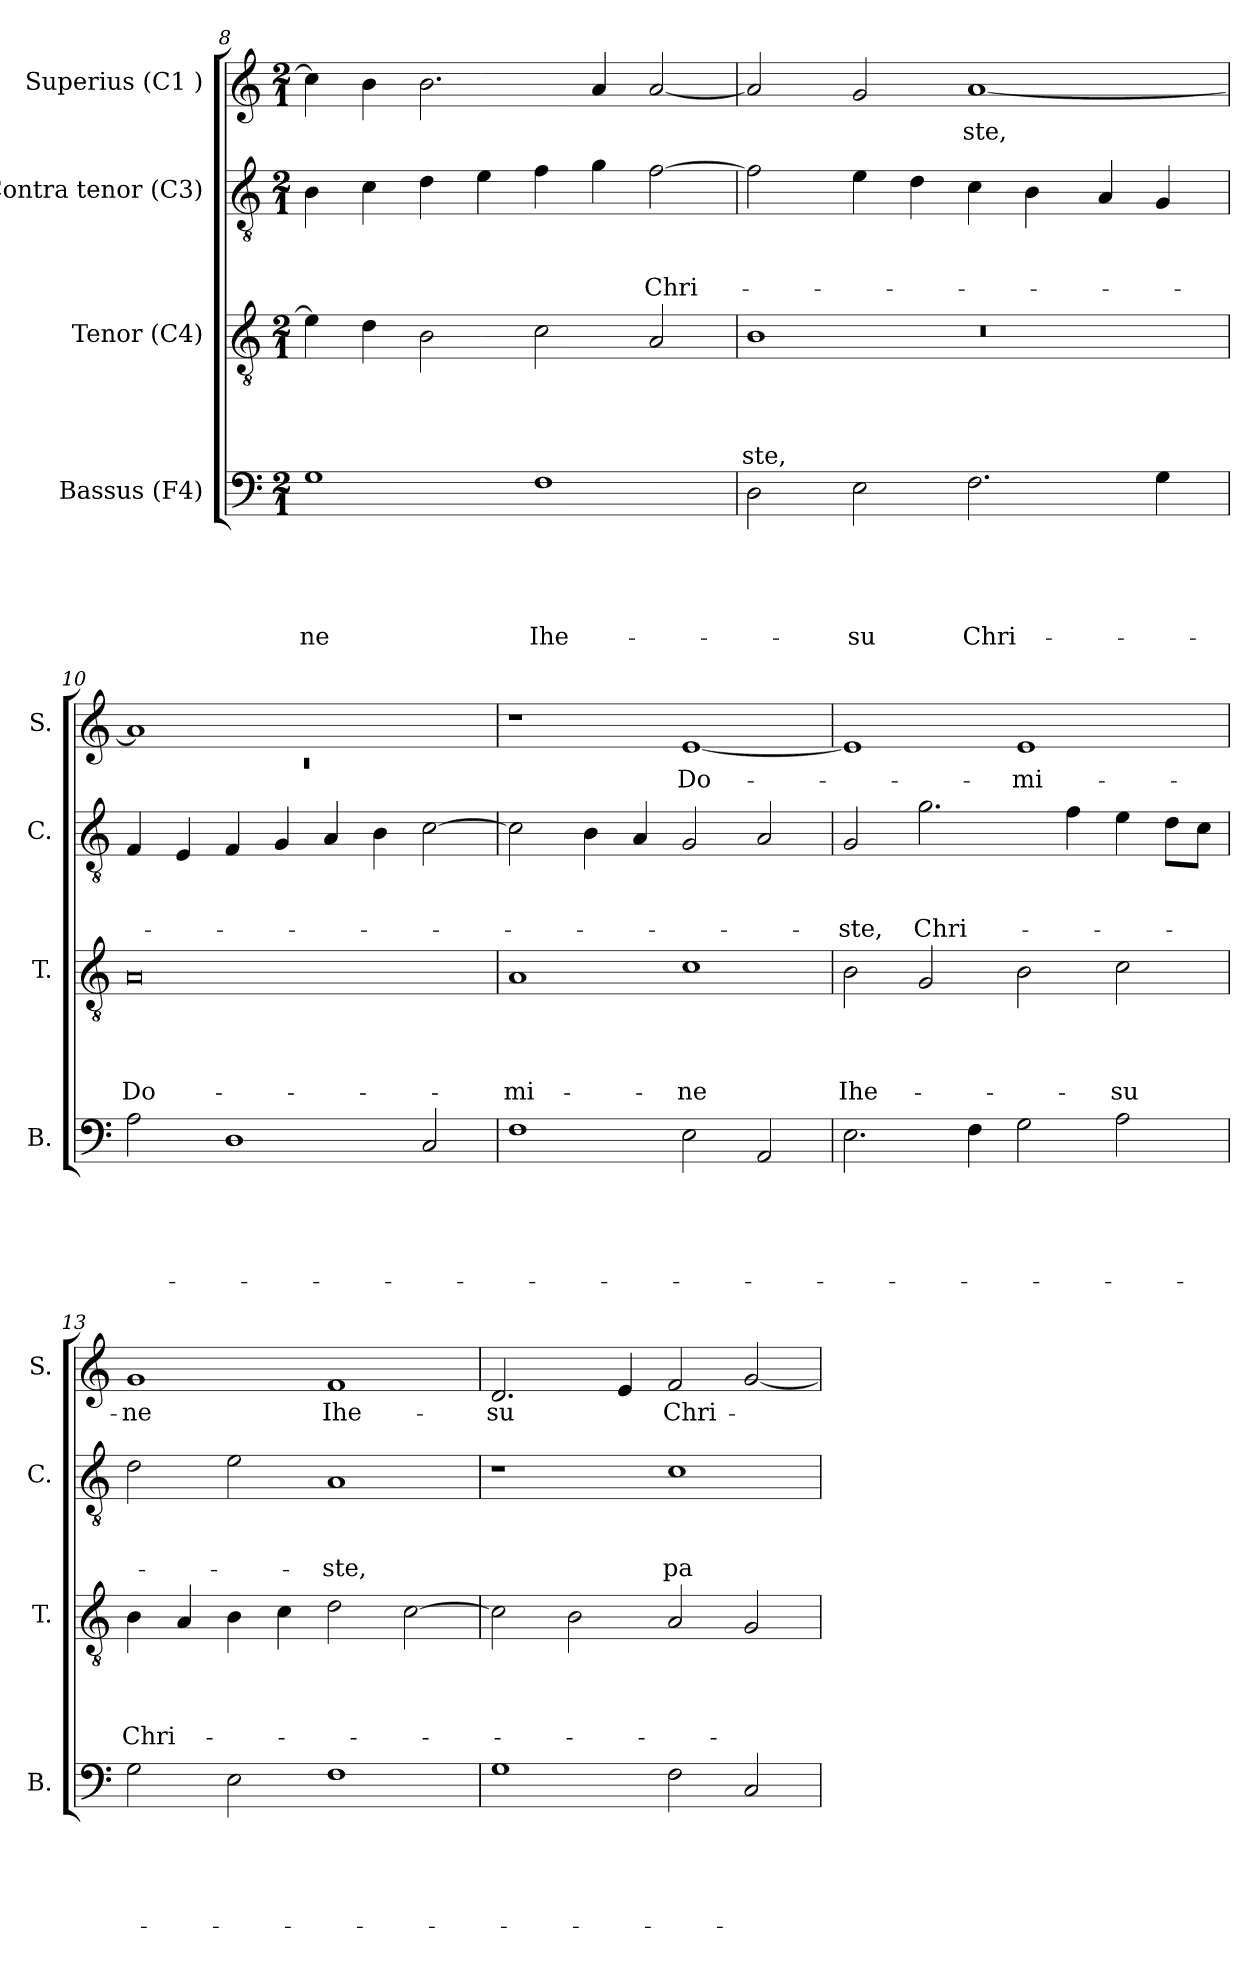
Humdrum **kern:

**kern	**text	**text	**text	**text	**text	**kern	**text	**text	**text	**text	**kern	**text	**text	**text	**kern	**text
*part4	*part4	*part4	*part4	*part4	*part4	*part3	*part3	*part3	*part3	*part3	*part2	*part2	*part2	*part2	*part1	*part1
*staff4	*staff4	*staff4	*staff4	*staff4	*staff4	*staff3	*staff3	*staff3	*staff3	*staff3	*staff2	*staff2	*staff2	*staff2	*staff1	*staff1
*I"Bassus (F4)	*	*	*	*	*	*I"Tenor (C4)	*	*	*	*	*I"Contra tenor (C3)	*	*	*	*I"Superius (C1 )	*
*I'B.	*	*	*	*	*	*I'T.	*	*	*	*	*I'C.	*	*	*	*I'S.	*
*clefF4	*	*	*	*	*	*clefGv2	*	*	*	*	*clefGv2	*	*	*	*clefG2	*
*k[]	*	*	*	*	*	*k[]	*	*	*	*	*k[]	*	*	*	*k[]	*
*C:	*	*	*	*	*	*C:	*	*	*	*	*C:	*	*	*	*C:	*
*M2/1	*	*	*	*	*	*M2/1	*	*	*	*	*M2/1	*	*	*	*M2/1	*
=8	=8	=8	=8	=8	=8	=8	=8	=8	=8	=8	=8	=8	=8	=8	=8	=8
!	!	!	!	!	!LO:LY:b	!	!	!	!	!	!	!	!	!	!	!
1G	.	.	.	.	-ne	4e\]	.	.	.	.	4B\	.	.	.	4cc\]	.
.	.	.	.	.	.	4d\	.	.	.	.	4c\	.	.	.	4b\	.
.	.	.	.	.	.	2B\	.	.	.	.	4d\	.	.	.	2.b\	.
.	.	.	.	.	.	.	.	.	.	.	4e\	.	.	.	.	.
!	!	!	!	!	!LO:LY:b	!	!	!	!	!	!	!	!	!	!	!
1F	.	.	.	.	Ihe-	2c\	.	.	.	.	4f\	.	.	.	.	.
.	.	.	.	.	.	.	.	.	.	.	4g\	.	.	.	4a/	.
!	!	!	!	!	!	!	!	!	!	!	!	!	!	!LO:LY:b	!	!
.	.	.	.	.	.	2A/	.	.	.	.	[<2f\	.	.	Chri-	[<2a/	.
!!LO:LB:g=z
=9	=9	=9	=9	=9	=9	=9	=9	=9	=9	=9	=9	=9	=9	=9	=9	=9
*	*	*	*	*	*	*^	*	*	*	*	*	*	*	*	*	*
*	*	*	*	*	*	*	*^	*	*	*	*	*	*	*	*	*	*
!	!	!	!	!	!	!	!	!LO:N:vis=1	!	!	!	!LO:LY:b	!	!	!	!	!	!
2D\	.	.	.	.	.	4..ryy	1B	0r	.	.	.	-ste,	2f\]	.	.	.	2a/]	.
.	.	.	.	.	.	1ryy	.	.	.	.	.	.	.	.	.	.	.	.
!	!	!	!	!	!LO:LY:b	!	!	!	!	!	!	!	!	!	!	!	!	!
2E\	.	.	.	.	-su	.	.	.	.	.	.	.	4e\	.	.	.	2g/	.
.	.	.	.	.	.	.	.	.	.	.	.	.	4d\	.	.	.	.	.
!	!	!	!	!	!LO:LY:b	!	!	!	!	!	!	!	!	!	!	!	!	!LO:LY:b
2.F\	.	.	.	.	Chri-	.	1ryy	.	.	.	.	.	4c\	.	.	.	[<1a	-ste,
.	.	.	.	.	.	.	.	.	.	.	.	.	4B\	.	.	.	.	.
.	.	.	.	.	.	2ryy	.	.	.	.	.	.	.	.	.	.	.	.
.	.	.	.	.	.	.	.	.	.	.	.	.	4A/	.	.	.	.	.
4G\	.	.	.	.	.	.	.	.	.	.	.	.	4G/	.	.	.	.	.
.	.	.	.	.	.	16ryy	.	.	.	.	.	.	.	.	.	.	.	.
*	*	*	*	*	*	*v	*v	*v	*	*	*	*	*	*	*	*	*	*
=10	=10	=10	=10	=10	=10	=10	=10	=10	=10	=10	=10	=10	=10	=10	=10	=10
*	*	*	*	*	*	*	*	*	*	*	*	*	*	*	*^	*
!	!	!	!	!	!	!	!	!	!	!LO:LY:b:rj	!	!	!	!	!	!LO:N:vis=1	!
2A\	.	.	.	.	.	0A	.	.	.	Do-	4F/	.	.	.	1a]	0rc	.
.	.	.	.	.	.	.	.	.	.	.	4E/	.	.	.	.	.	.
1D	.	.	.	.	.	.	.	.	.	.	4F/	.	.	.	.	.	.
.	.	.	.	.	.	.	.	.	.	.	4G/	.	.	.	.	.	.
.	.	.	.	.	.	.	.	.	.	.	4A/	.	.	.	1ryy	.	.
.	.	.	.	.	.	.	.	.	.	.	4B\	.	.	.	.	.	.
2C/	.	.	.	.	.	.	.	.	.	.	[>2c\	.	.	.	.	.	.
*	*	*	*	*	*	*	*	*	*	*	*	*	*	*	*v	*v	*
=11	=11	=11	=11	=11	=11	=11	=11	=11	=11	=11	=11	=11	=11	=11	=11	=11
!	!	!	!	!	!	!	!	!	!	!LO:LY:b	!	!	!	!	!	!
1F	.	.	.	.	.	1A	.	.	.	-mi-	2c\]	.	.	.	1r	.
.	.	.	.	.	.	.	.	.	.	.	4B\	.	.	.	.	.
.	.	.	.	.	.	.	.	.	.	.	4A/	.	.	.	.	.
!	!	!	!	!	!	!	!	!	!	!LO:LY:b	!	!	!	!	!	!LO:LY:b
2E\	.	.	.	.	.	1c	.	.	.	-ne	2G/	.	.	.	[<1e	Do-
2AA/	.	.	.	.	.	.	.	.	.	.	2A/	.	.	.	.	.
=12	=12	=12	=12	=12	=12	=12	=12	=12	=12	=12	=12	=12	=12	=12	=12	=12
!	!	!	!	!	!	!	!	!	!	!LO:LY:b	!	!	!	!LO:LY:b	!	!
2.E\	.	.	.	.	.	2B\	.	.	.	Ihe-	2G/	.	.	-ste,	1e]	.
!	!	!	!	!	!	!	!	!	!	!	!	!	!	!LO:LY:b	!	!
.	.	.	.	.	.	2G/	.	.	.	.	2.g\	.	.	Chri-	.	.
4F\	.	.	.	.	.	.	.	.	.	.	.	.	.	.	.	.
!	!	!	!	!	!	!	!	!	!	!	!	!	!	!	!	!LO:LY:b
2G\	.	.	.	.	.	2B\	.	.	.	.	.	.	.	.	1e	-mi-
.	.	.	.	.	.	.	.	.	.	.	4f\	.	.	.	.	.
!	!	!	!	!	!	!	!	!	!	!LO:LY:b	!	!	!	!	!	!
2A\	.	.	.	.	.	2c\	.	.	.	-su	4e\	.	.	.	.	.
.	.	.	.	.	.	.	.	.	.	.	8d\L	.	.	.	.	.
.	.	.	.	.	.	.	.	.	.	.	8c\J	.	.	.	.	.
!!LO:PB:g=z
=13	=13	=13	=13	=13	=13	=13	=13	=13	=13	=13	=13	=13	=13	=13	=13	=13
!	!	!	!	!	!	!	!	!	!	!LO:LY:b	!	!	!	!	!	!LO:LY:b
2G\	.	.	.	.	.	4B\	.	.	.	Chri-	2d\	.	.	.	1g	-ne
.	.	.	.	.	.	4A/	.	.	.	.	.	.	.	.	.	.
2E\	.	.	.	.	.	4B\	.	.	.	.	2e\	.	.	.	.	.
.	.	.	.	.	.	4c\	.	.	.	.	.	.	.	.	.	.
!	!	!	!	!	!	!	!	!	!	!	!	!	!	!LO:LY:b	!	!LO:LY:b
1F	.	.	.	.	.	2d\	.	.	.	.	1A	.	.	-ste,	1f	Ihe-
.	.	.	.	.	.	[>2c\	.	.	.	.	.	.	.	.	.	.
=14	=14	=14	=14	=14	=14	=14	=14	=14	=14	=14	=14	=14	=14	=14	=14	=14
!	!	!	!	!	!	!	!	!	!	!	!	!	!	!	!	!LO:LY:b
1G	.	.	.	.	.	2c\]	.	.	.	.	1r	.	.	.	2.d/	-su
.	.	.	.	.	.	2B\	.	.	.	.	.	.	.	.	.	.
.	.	.	.	.	.	.	.	.	.	.	.	.	.	.	4e/	.
!	!	!	!	!	!	!	!	!	!	!	!	!	!	!LO:LY:b	!	!LO:LY:b
2F\	.	.	.	.	.	2A/	.	.	.	.	1c	.	.	pa-	2f/	Chri-
2C/	.	.	.	.	.	2G/	.	.	.	.	.	.	.	.	[<2g/	.
=	=	=	=	=	=	=	=	=	=	=	=	=	=	=	=	=
*-	*-	*-	*-	*-	*-	*-	*-	*-	*-	*-	*-	*-	*-	*-	*-	*-
